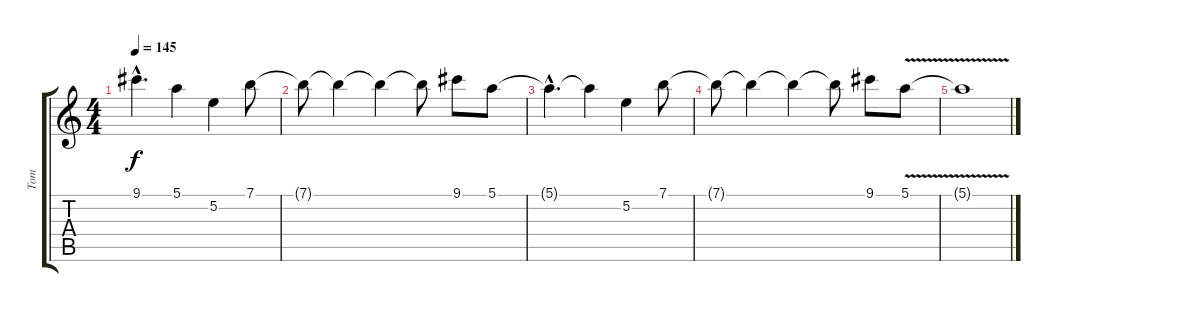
\track ("Tom" "Tom") {instrument electricguitarclean}
\staff {score tabs}
\tuning (E4 B3 G3 D3 A2 E2) {hide}
\ts (4 4)
\tempo 145
\clef g2
\ks c
9.1{hac}.4{d dy f} 5.1.4 5.2.4 7.1.8 |
7.1{t}.8 7.1{t}.4 7.1{t}.4 7.1{t}.8 9.1.8 5.1.8 |
5.1{hac t}.4{d} 5.1{t}.4 5.2.4 7.1.8 |
7.1{t}.8 7.1{t}.4 7.1{t}.4 7.1{t}.8 9.1.8 5.1{v}.8 |
5.1{t}.1
